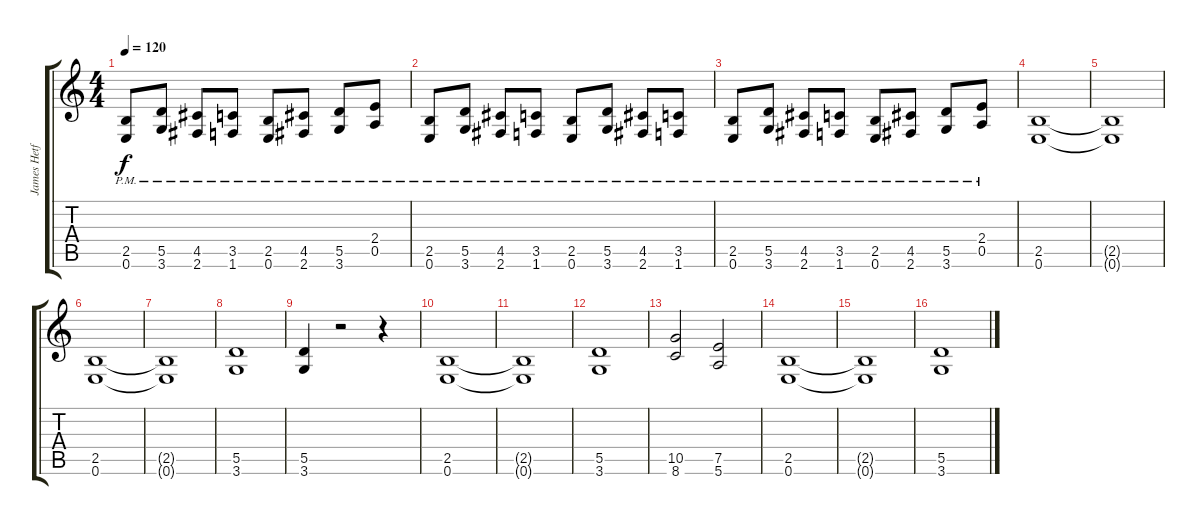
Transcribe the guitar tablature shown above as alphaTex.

\track ("James Hetfield" "James Hetf") {instrument distortionguitar}
\staff {score tabs}
\tuning (E4 B3 G3 D3 A2 E2) {hide}
\ts (4 4)
\tempo 120
\clef g2
\ks c
(2.5{pm} 0.6{pm}).8{dy f} (5.5{pm} 3.6{pm}).8 (4.5{pm} 2.6{pm}).8 (3.5{pm} 1.6{pm}).8 (2.5{pm} 0.6{pm}).8 (4.5{pm} 2.6{pm}).8 (5.5{pm} 3.6{pm}).8 (2.4{pm} 0.5{pm}).8 |
(2.5{pm} 0.6{pm}).8 (5.5{pm} 3.6{pm}).8 (4.5{pm} 2.6{pm}).8 (3.5{pm} 1.6{pm}).8 (2.5{pm} 0.6{pm}).8 (5.5{pm} 3.6{pm}).8 (4.5{pm} 2.6{pm}).8 (3.5{pm} 1.6{pm}).8 |
(2.5{pm} 0.6{pm}).8 (5.5{pm} 3.6{pm}).8 (4.5{pm} 2.6{pm}).8 (3.5{pm} 1.6{pm}).8 (2.5{pm} 0.6{pm}).8 (4.5{pm} 2.6{pm}).8 (5.5{pm} 3.6{pm}).8 (2.4{pm} 0.5{pm}).8 |
(2.5 0.6).1 |
(2.5{t} 0.6{t}).1 |
(2.5 0.6).1 |
(2.5{t} 0.6{t}).1 |
(5.5 3.6).1 |
(5.5 3.6).4 r.2 r.4 |
(2.5 0.6).1 |
(2.5{t} 0.6{t}).1 |
(5.5 3.6).1 |
(10.5 8.6).2 (7.5 5.6).2 |
(2.5 0.6).1 |
(2.5{t} 0.6{t}).1 |
(5.5 3.6).1
